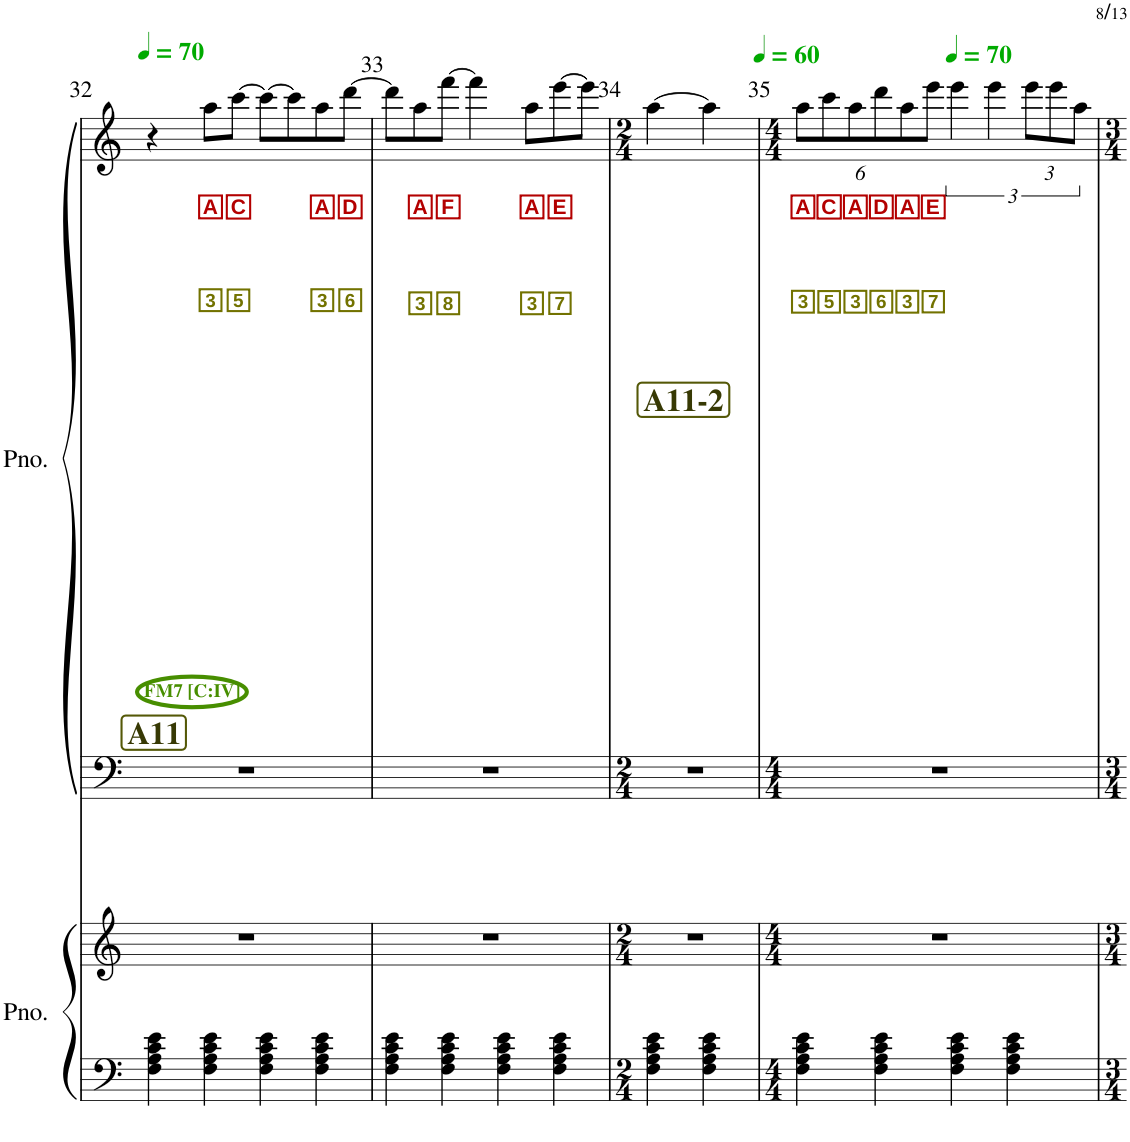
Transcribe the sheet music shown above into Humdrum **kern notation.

**kern	**kern	**kern	**kern	**text	**text	**text
*part2	*part2	*part1	*part1	*part1	*part1	*part1
*staff4	*staff3	*staff2	*staff1	*staff1	*staff1	*staff1
*I"ピアノ	*	*I"ピアノ	*	*	*	*
!!LO:PB:g=z
*clefF4	*clefG2	*clefF4	*clefG2	*	*	*
*k[]	*k[]	*k[]	*k[]	*	*	*
*M4/4	*M4/4	*M4/4	*M4/4	*	*	*
*MM70	*MM70	*MM70	*MM70	*	*	*
!!LO:REH:place=s1:b:B:cj:color=#373904:fs=15:t=A11
=32	=32	=32	=32	=32	=32	=32
!	!	!	!LO:TX:b:B:color=#478E00:t=FM7 [C&colon;IV]	!	!	!
4F\ 4A\ 4c\ 4e\	1r	1r	4r	.	.	.
!	!	!	!	!	!LO:LY:b:color=#B30000	!LO:LY:b:color=#727200
4F\ 4A\ 4c\ 4e\	.	.	8aa\L	.	A	3
!	!	!	!	!	!LO:LY:b:color=#B30000	!LO:LY:b:color=#727200
.	.	.	[8ccc\J	.	C	5
4F\ 4A\ 4c\ 4e\	.	.	8ccc\L_	.	.	.
.	.	.	8ccc\]	.	.	.
!	!	!	!	!	!LO:LY:b:color=#B30000	!LO:LY:b:color=#727200
4F\ 4A\ 4c\ 4e\	.	.	8aa\	.	A	3
!	!	!	!	!	!LO:LY:b:color=#B30000	!LO:LY:b:color=#727200
.	.	.	[8ddd\J	.	D	6
=33	=33	=33	=33	=33	=33	=33
4F\ 4A\ 4c\ 4e\	1r	1r	8ddd\L]	.	.	.
!	!	!	!	!	!LO:LY:b:color=#B30000	!LO:LY:b:color=#727200
.	.	.	8aa\	.	A	3
!	!	!	!	!	!LO:LY:b:color=#B30000	!LO:LY:b:color=#727200
4F\ 4A\ 4c\ 4e\	.	.	[8fff\J	.	F	8
.	.	.	4fff\]	.	.	.
4F\ 4A\ 4c\ 4e\	.	.	.	.	.	.
!	!	!	!	!	!LO:LY:b:color=#B30000	!LO:LY:b:color=#727200
.	.	.	8aa\L	.	A	3
!	!	!	!	!	!LO:LY:b:color=#B30000	!LO:LY:b:color=#727200
4F\ 4A\ 4c\ 4e\	.	.	[8eee\	.	E	7
.	.	.	8eee\J]	.	.	.
=34	=34	=34	=34	=34	=34	=34
*M2/4	*M2/4	*M2/4	*M2/4	*	*	*
4F\ 4A\ 4c\ 4e\	2r	2r	[4aa\	.	.	.
4F\ 4A\ 4c\ 4e\	.	.	4aa\]	.	.	.
=35	=35	=35	=35	=35	=35	=35
!!LO:REH:place=s1:b:B:cj:color=#373904:fs=15:t=A11-2
*M4/4	*M4/4	*M4/4	*M4/4	*	*	*
*	*	*	*Xbrackettup	*	*	*
*	*	*	*MM60	*	*	*
!	!	!	!	!	!LO:LY:b:color=#B30000	!LO:LY:b:color=#727200
4F\ 4A\ 4c\ 4e\	1r	1r	12aa\L	.	A	3
!	!	!	!	!	!LO:LY:b:color=#B30000	!LO:LY:b:color=#727200
.	.	.	12ccc\	.	C	5
!	!	!	!	!	!LO:LY:b:color=#B30000	!LO:LY:b:color=#727200
.	.	.	12aa\	.	A	3
!	!	!	!	!	!LO:LY:b:color=#B30000	!LO:LY:b:color=#727200
4F\ 4A\ 4c\ 4e\	.	.	12ddd\	.	D	6
!	!	!	!	!	!LO:LY:b:color=#B30000	!LO:LY:b:color=#727200
.	.	.	12aa\	.	A	3
!	!	!	!	!	!LO:LY:b:color=#B30000	!LO:LY:b:color=#727200
.	.	.	12eee\J	.	E	7
*	*	*	*brackettup	*	*	*
*	*	*	*MM70	*	*	*
4F\ 4A\ 4c\ 4e\	.	.	6eee\	.	.	.
.	.	.	6eee\	.	.	.
4F\ 4A\ 4c\ 4e\	.	.	.	.	.	.
.	.	.	18eee\L	.	.	.
.	.	.	18eee\	.	.	.
.	.	.	18aa\J	.	.	.
=	=	=	=	=	=	=
*-	*-	*-	*-	*-	*-	*-
